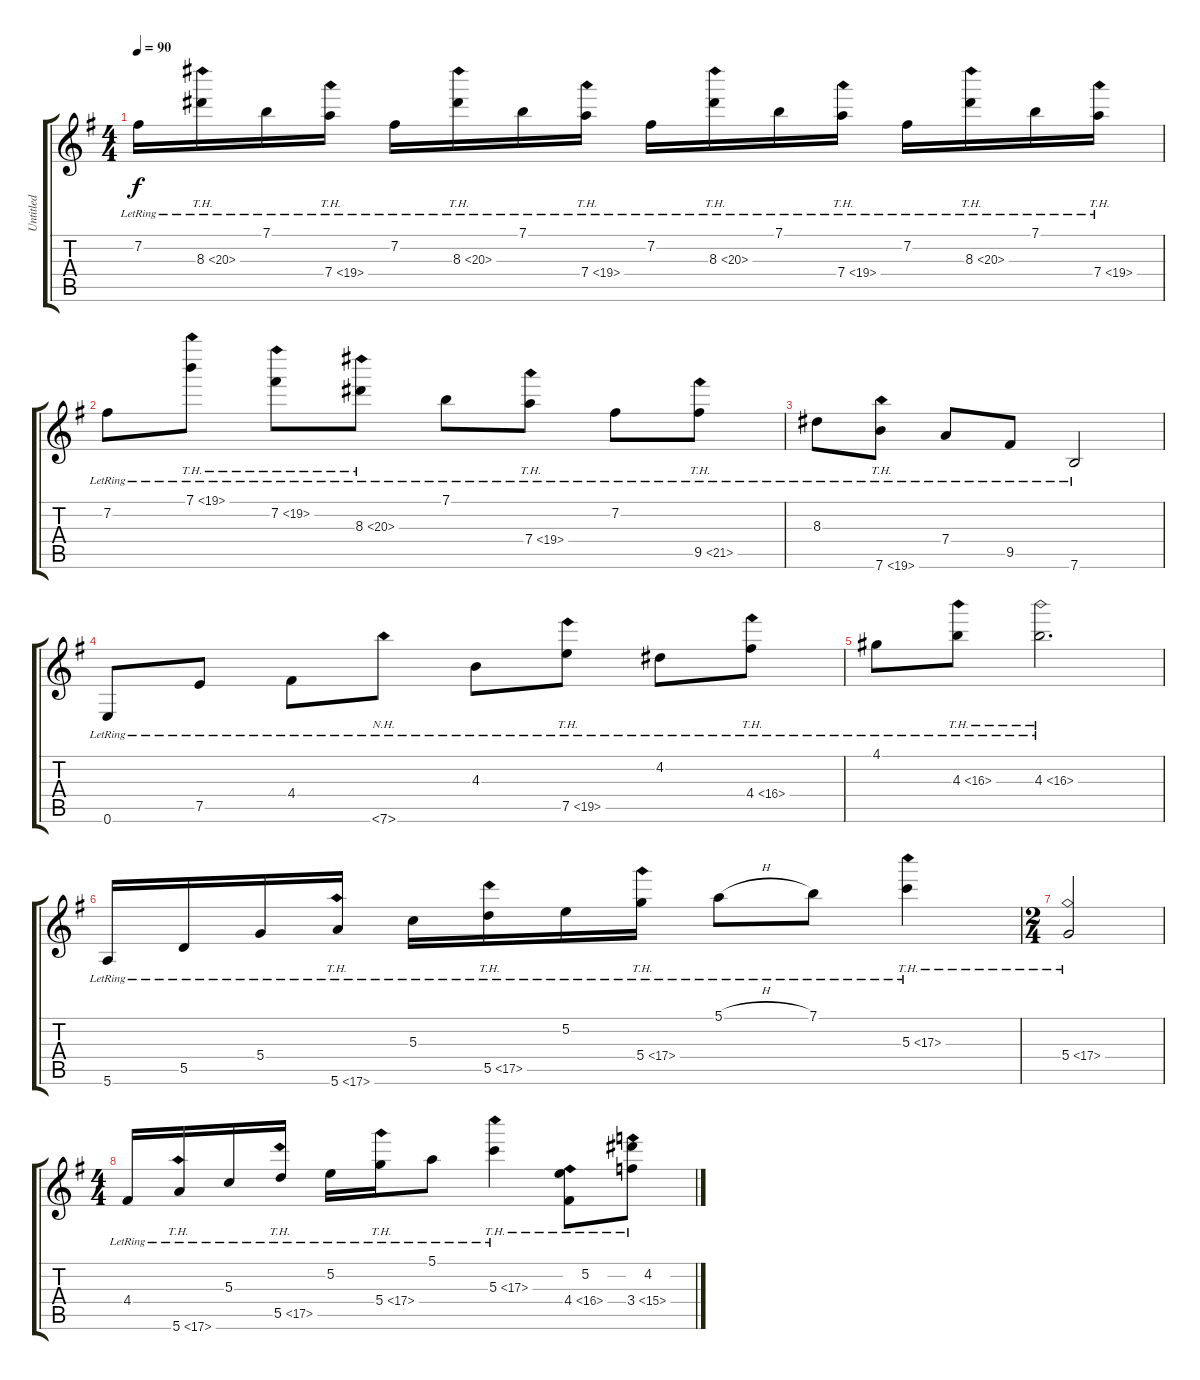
\track ("Untitled" "Untitled") {instrument acousticguitarsteel}
\staff {score tabs}
\tuning (E4 B3 G3 D3 A2 E2) {hide}
\ts (4 4)
\tempo 90
\clef g2
\ks g
7.2{lr}.16{dy f} 8.3{th 12 lr}.16{ot 8vb} 7.1{lr}.16 7.4{th 12 lr}.16{ot 8vb} 7.2{lr}.16 8.3{th 12 lr}.16{ot 8vb} 7.1{lr}.16 7.4{th 12 lr}.16{ot 8vb} 7.2{lr}.16 8.3{th 12 lr}.16{ot 8vb} 7.1{lr}.16 7.4{th 12 lr}.16{ot 8vb} 7.2{lr}.16 8.3{th 12 lr}.16{ot 8vb} 7.1{lr}.16 7.4{th 12 lr}.16{ot 8vb} |
7.2{lr}.8 7.1{th 12 lr}.8{ot 8vb} 7.2{th 12 lr}.8{ot 8vb} 8.3{th 12 lr}.8{ot 8vb} 7.1{lr}.8 7.4{th 12 lr}.8{ot 8vb} 7.2{lr}.8 9.5{th 12 lr}.8{ot 8vb} |
8.3{lr}.8 7.6{th 12 lr}.8{ot 8vb} 7.4{lr}.8 9.5{lr}.8 7.6{lr}.2 |
0.6{lr}.8 7.5{lr}.8 4.4{lr}.8 7.6{nh lr}.8{ot 8vb} 4.3{lr}.8 7.5{th 12 lr}.8{ot 8vb} 4.2{lr}.8 4.4{th 12 lr}.8{ot 8vb} |
4.1{lr}.8 4.3{th 12 lr}.8{ot 8vb} 4.3{th 12 lr}.2{d ot 8vb} |
5.6{lr}.16 5.5{lr}.16 5.4{lr}.16 5.6{th 12 lr}.16{ot 8vb} 5.3{lr}.16 5.5{th 12 lr}.16{ot 8vb} 5.2{lr}.16 5.4{th 12 lr}.16{ot 8vb} 5.1{h lr}.8 7.1{lr}.8 5.3{th 12 lr}.4{ot 8vb} |
\ts (2 4)
5.4{th 12}.2 |
\ts (4 4)
4.4{lr}.16 5.6{th 12 lr}.16{ot 8vb} 5.3{lr}.16 5.5{th 12 lr}.16{ot 8vb} 5.2{lr}.16 5.4{th 12 lr}.16{ot 8vb} 5.1{lr}.8 5.3{th 12 lr}.4{ot 8vb} (5.2 4.4{th 12}).8 (4.2 3.4{th 12}).8{ot 8vb}
